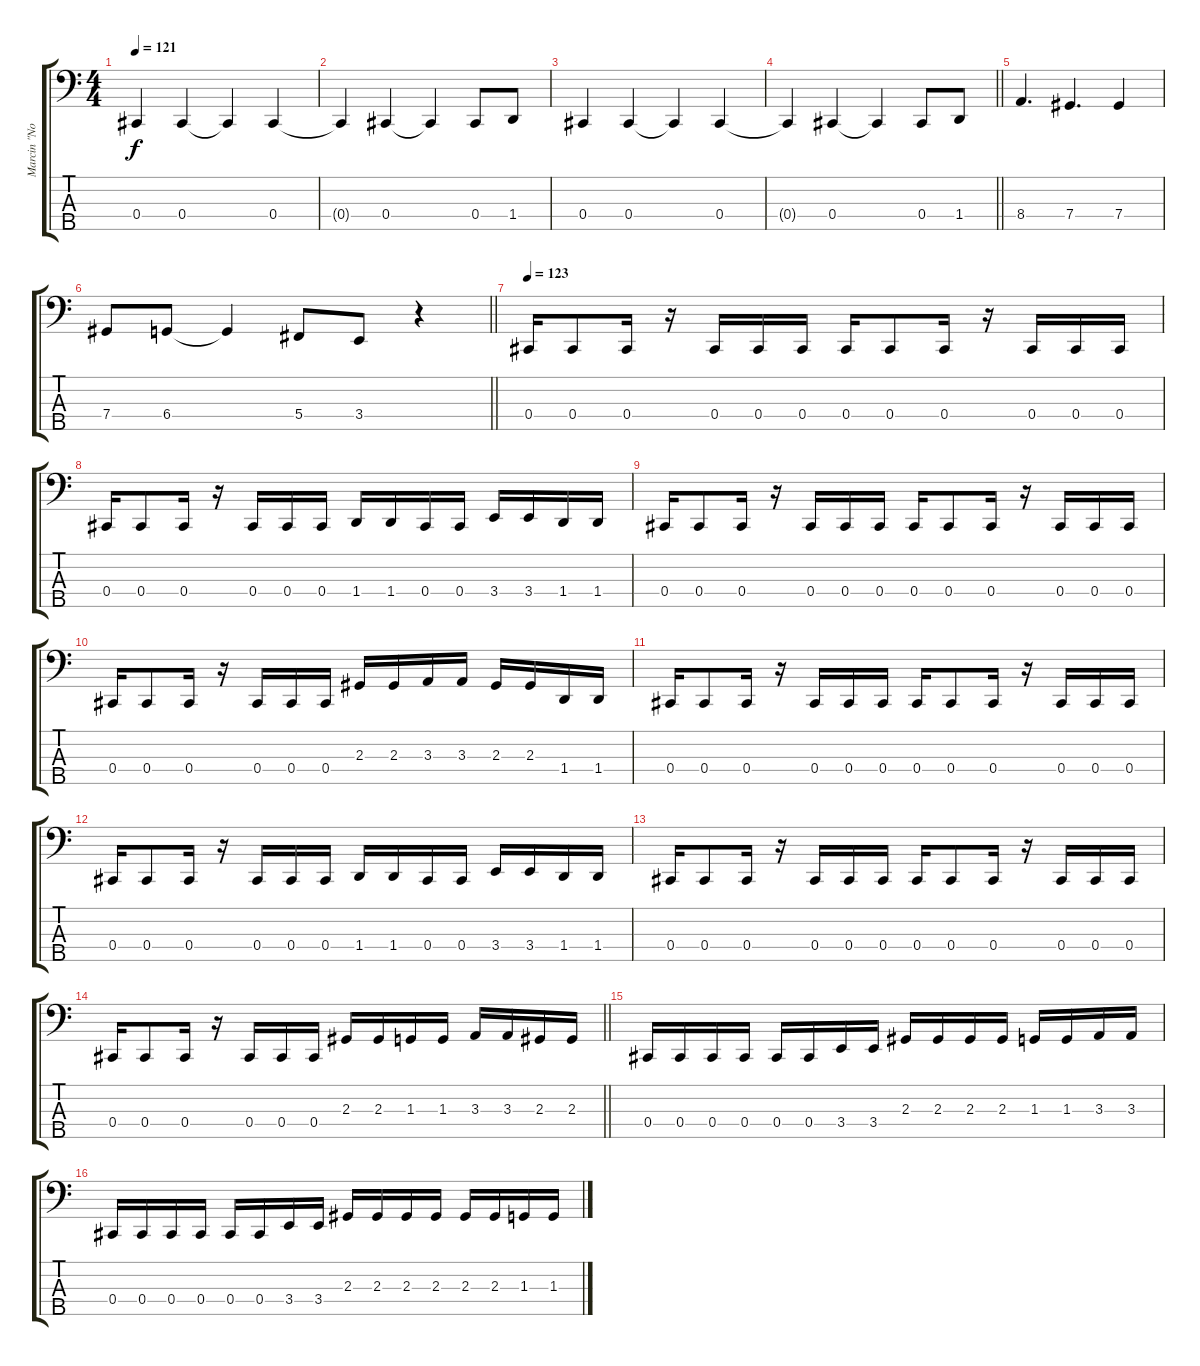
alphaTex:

\track ("Marcin \"Novy\" Nowak " "Marcin \"No") {instrument electricbassfinger}
\staff {score tabs}
\tuning (E2 B1 Gb1 Db1 Ab0) {hide}
\ts (4 4)
\tempo 121
\clef f4
\ks c
0.4.4{dy f} 0.4.4 0.4{t}.4 0.4.4 |
0.4{t}.4 0.4.4 0.4{t}.4 0.4.8 1.4.8 |
0.4.4 0.4.4 0.4{t}.4 0.4.4 |
\barLineRight lightlight
0.4{t}.4 0.4.4 0.4{t}.4 0.4.8 1.4.8 |
8.4.4{d} 7.4.4{d} 7.4.4 |
\barLineRight lightlight
7.4.8 6.4.8 6.4{t}.4 5.4.8 3.4.8 r.4 |
\tempo 123
0.4.16 0.4.8 0.4.16 r.16 0.4.16 0.4.16 0.4.16 0.4.16 0.4.8 0.4.16 r.16 0.4.16 0.4.16 0.4.16 |
0.4.16 0.4.8 0.4.16 r.16 0.4.16 0.4.16 0.4.16 1.4.16 1.4.16 0.4.16 0.4.16 3.4.16 3.4.16 1.4.16 1.4.16 |
0.4.16 0.4.8 0.4.16 r.16 0.4.16 0.4.16 0.4.16 0.4.16 0.4.8 0.4.16 r.16 0.4.16 0.4.16 0.4.16 |
0.4.16 0.4.8 0.4.16 r.16 0.4.16 0.4.16 0.4.16 2.3.16 2.3.16 3.3.16 3.3.16 2.3.16 2.3.16 1.4.16 1.4.16 |
0.4.16 0.4.8 0.4.16 r.16 0.4.16 0.4.16 0.4.16 0.4.16 0.4.8 0.4.16 r.16 0.4.16 0.4.16 0.4.16 |
0.4.16 0.4.8 0.4.16 r.16 0.4.16 0.4.16 0.4.16 1.4.16 1.4.16 0.4.16 0.4.16 3.4.16 3.4.16 1.4.16 1.4.16 |
0.4.16 0.4.8 0.4.16 r.16 0.4.16 0.4.16 0.4.16 0.4.16 0.4.8 0.4.16 r.16 0.4.16 0.4.16 0.4.16 |
\barLineRight lightlight
0.4.16 0.4.8 0.4.16 r.16 0.4.16 0.4.16 0.4.16 2.3.16 2.3.16 1.3.16 1.3.16 3.3.16 3.3.16 2.3.16 2.3.16 |
0.4.16 0.4.16 0.4.16 0.4.16 0.4.16 0.4.16 3.4.16 3.4.16 2.3.16 2.3.16 2.3.16 2.3.16 1.3.16 1.3.16 3.3.16 3.3.16 |
0.4.16 0.4.16 0.4.16 0.4.16 0.4.16 0.4.16 3.4.16 3.4.16 2.3.16 2.3.16 2.3.16 2.3.16 2.3.16 2.3.16 1.3.16 1.3.16
